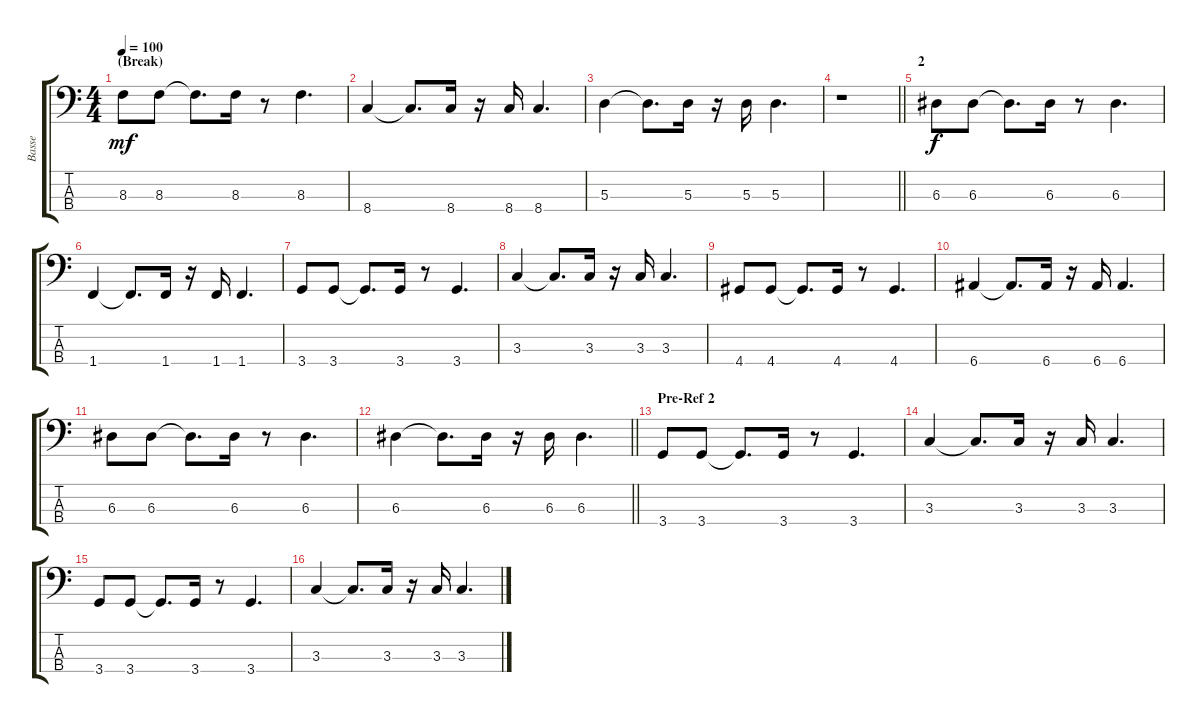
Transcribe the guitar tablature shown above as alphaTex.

\track ("Basse" "Basse") {instrument electricbasspick}
\staff {score tabs}
\tuning (G2 D2 A1 E1) {hide}
\ts (4 4)
\section ("" "(Break)")
\tempo 100
\clef f4
\ks c
8.3.8{dy mf} 8.3.8 8.3{t}.8{d} 8.3.16 r.8 8.3.4{d} |
8.4.4 8.4{t}.8{d} 8.4.16 r.16 8.4.16 8.4.4{d} |
5.3.4 5.3{t}.8{d} 5.3.16 r.16 5.3.16 5.3.4{d} |
\barLineRight lightlight
r.1 |
\section ("" "2")
6.3.8{dy f} 6.3.8 6.3{t}.8{d} 6.3.16 r.8 6.3.4{d} |
1.4.4 1.4{t}.8{d} 1.4.16 r.16 1.4.16 1.4.4{d} |
3.4.8 3.4.8 3.4{t}.8{d} 3.4.16 r.8 3.4.4{d} |
3.3.4 3.3{t}.8{d} 3.3.16 r.16 3.3.16 3.3.4{d} |
4.4.8 4.4.8 4.4{t}.8{d} 4.4.16 r.8 4.4.4{d} |
6.4.4 6.4{t}.8{d} 6.4.16 r.16 6.4.16 6.4.4{d} |
6.3.8 6.3.8 6.3{t}.8{d} 6.3.16 r.8 6.3.4{d} |
\barLineRight lightlight
6.3.4 6.3{t}.8{d} 6.3.16 r.16 6.3.16 6.3.4{d} |
\section ("" "Pre-Ref 2")
3.4.8 3.4.8 3.4{t}.8{d} 3.4.16 r.8 3.4.4{d} |
3.3.4 3.3{t}.8{d} 3.3.16 r.16 3.3.16 3.3.4{d} |
3.4.8 3.4.8 3.4{t}.8{d} 3.4.16 r.8 3.4.4{d} |
3.3.4 3.3{t}.8{d} 3.3.16 r.16 3.3.16 3.3.4{d}
